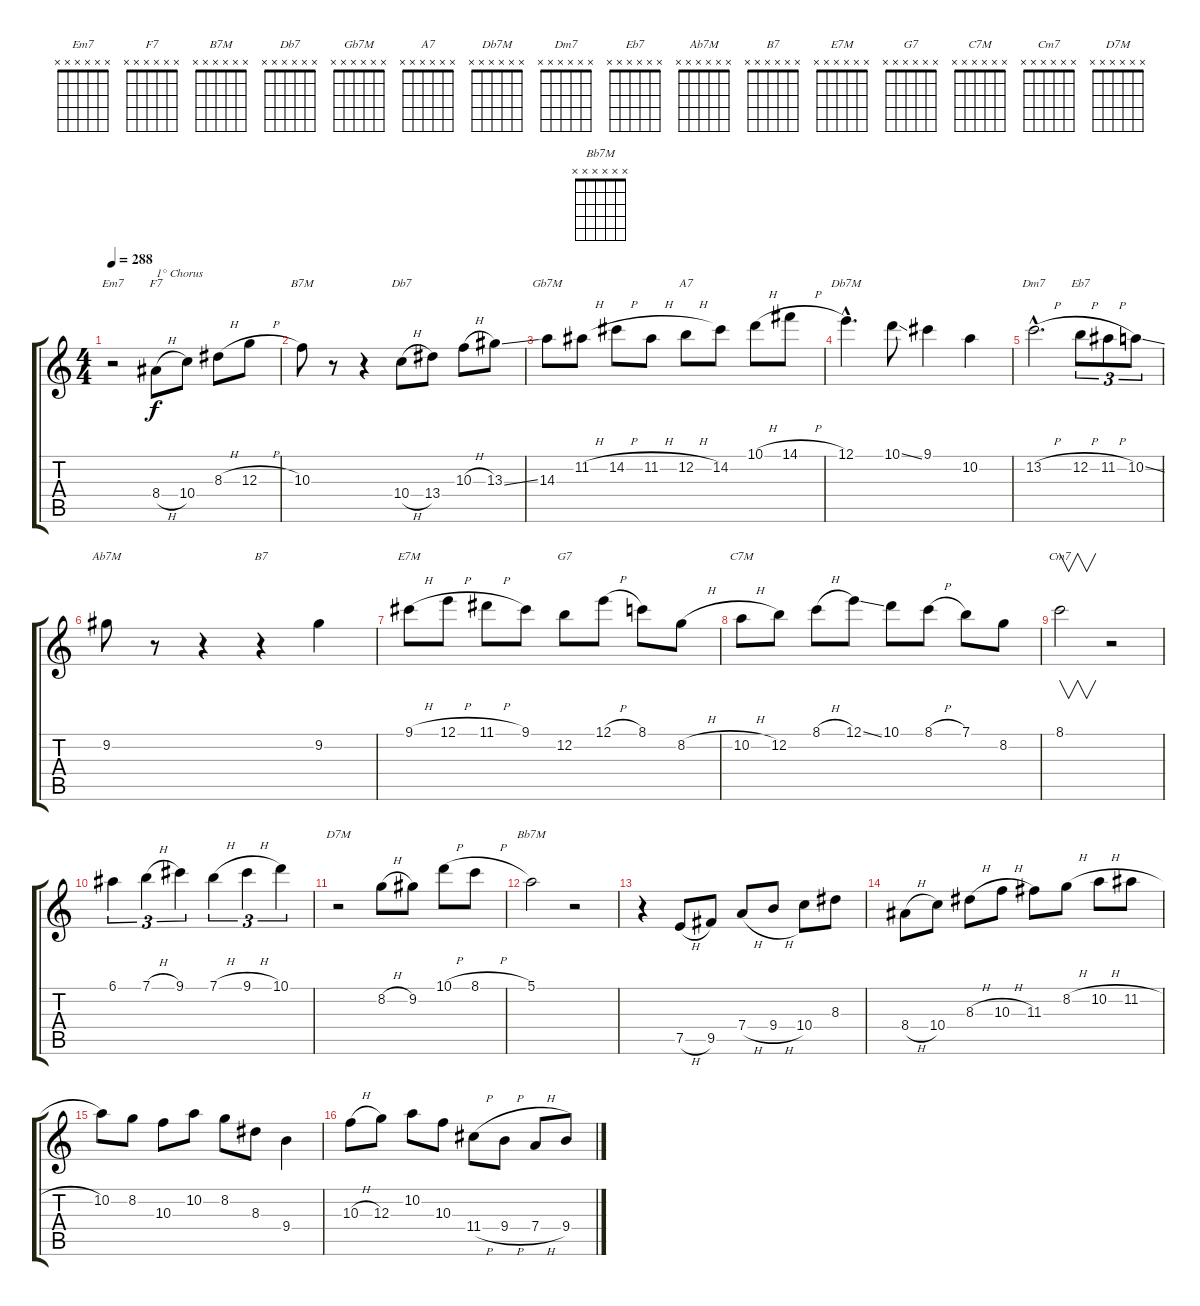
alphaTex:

\track "" {instrument electricguitarjazz}
\staff {score tabs}
\tuning (E4 B3 G3 D3 A2 E2) {hide}
\chord ("Em7" x x x x x x) {firstfret 0}
\chord ("F7" x x x x x x) {firstfret 0}
\chord ("B7M" x x x x x x) {firstfret 0}
\chord ("Db7" x x x x x x) {firstfret 0}
\chord ("Gb7M" x x x x x x) {firstfret 0}
\chord ("A7" x x x x x x) {firstfret 0}
\chord ("Db7M" x x x x x x) {firstfret 0}
\chord ("Dm7" x x x x x x) {firstfret 0}
\chord ("Eb7" x x x x x x) {firstfret 0}
\chord ("Ab7M" x x x x x x) {firstfret 0}
\chord ("B7" x x x x x x) {firstfret 0}
\chord ("E7M" x x x x x x) {firstfret 0}
\chord ("G7" x x x x x x) {firstfret 0}
\chord ("C7M" x x x x x x) {firstfret 0}
\chord ("Cm7" x x x x x x) {firstfret 0}
\chord ("D7M" x x x x x x) {firstfret 0}
\chord ("Bb7M" x x x x x x) {firstfret 0}
\ts (4 4)
\tempo 288
\clef g2
\ks c
r.2{ch "Em7" dy f instrument electricguitarjazz} 8.4{h}.8{ch "F7" txt "1° Chorus"} 10.4.8 8.3{h}.8 12.3{h}.8 |
10.3.8{ch "B7M"} r.8 r.4 10.4{h}.8{ch "Db7"} 13.4.8 10.3{h}.8 13.3{ss}.8 |
14.3.8{ch "Gb7M"} 11.2{h}.8 14.2{h}.8 11.2{h}.8 12.2{h}.8{ch "A7"} 14.2.8 10.1{h}.8 14.1{h}.8 |
12.1{hac}.4{d ch "Db7M"} 10.1{ss}.8 9.1.4 10.2.4 |
13.2{h hac}.2{d ch "Dm7"} 12.2{h}.8{tu (3 2) ch "Eb7"} 11.2{h}.8{tu (3 2)} 10.2{ss}.8{tu (3 2)} |
9.2.8{ch "Ab7M"} r.8 r.4 r.4{ch "B7"} 9.2.4 |
9.1{h}.8{ch "E7M"} 12.1{h}.8 11.1{h}.8 9.1.8 12.2.8{ch "G7"} 12.1{h}.8 8.1.8 8.2{h}.8 |
10.2{h}.8{ch "C7M"} 12.2.8 8.1{h}.8 12.1{ss}.8 10.1.8 8.1{h}.8 7.1.8 8.2.8 |
8.1.2{v ch "Cm7"} r.2 |
6.1.4{tu (3 2)} 7.1{h}.4{tu (3 2)} 9.1.4{tu (3 2)} 7.1{h}.4{tu (3 2)} 9.1{h}.4{tu (3 2)} 10.1.4{tu (3 2)} |
r.2{ch "D7M"} 8.2{h}.8 9.2.8 10.1{h}.8 8.1{h}.8 |
5.1.2{ch "Bb7M"} r.2 |
r.4 7.5{h}.8 9.5.8 7.4{h}.8 9.4{h}.8 10.4.8 8.3.8 |
8.4{h}.8 10.4.8 8.3{h}.8 10.3{h}.8 11.3.8 8.2{h}.8 10.2{h}.8 11.2{h}.8 |
10.2.8 8.2.8 10.3.8 10.2.8 8.2.8 8.3.8 9.4.4 |
10.3{h}.8 12.3.8 10.2.8 10.3.8 11.4{h}.8 9.4{h}.8 7.4{h}.8 9.4.8
